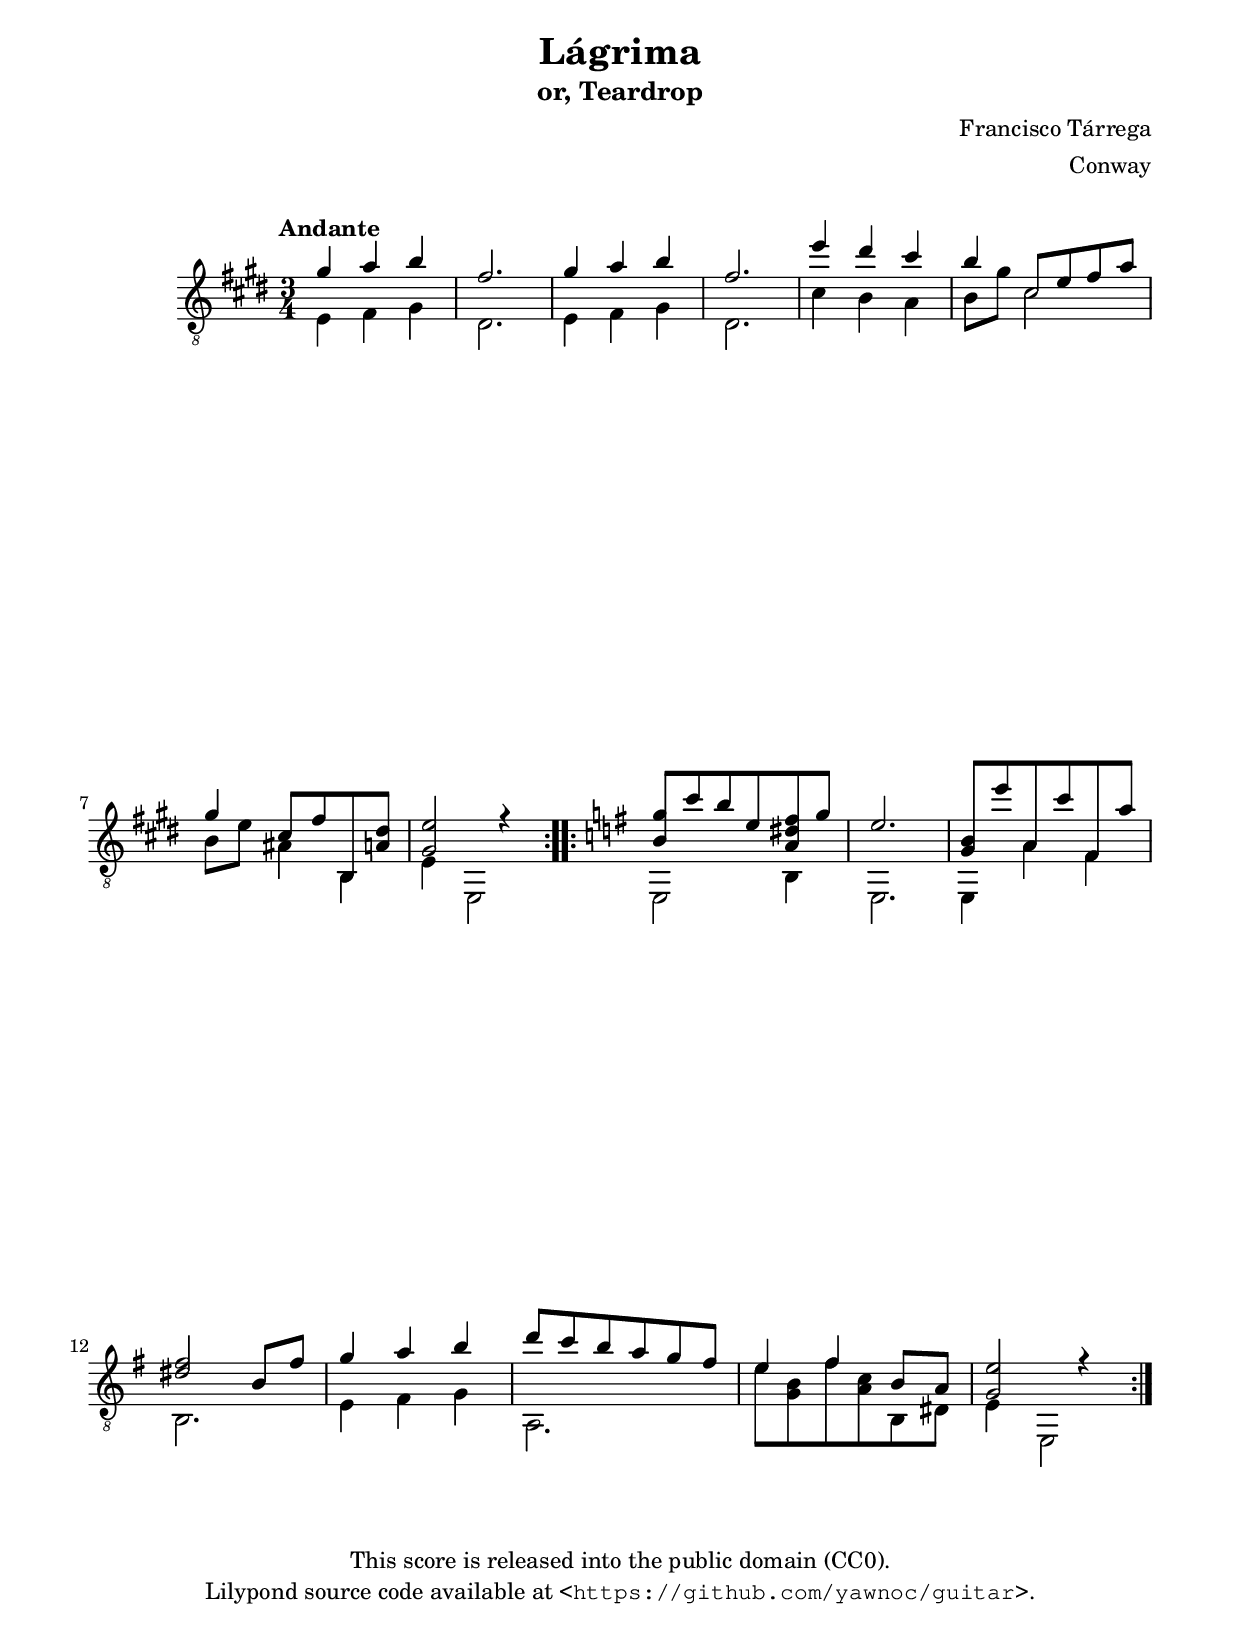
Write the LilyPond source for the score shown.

\version "2.18.2"


%%%%%%%%%%%%%%%%%%%%%%%%%%%%%%%%%%%%%%%%%%%%%%%%%%%%%%%%%%%%%%%%
% General
%%%%%%%%%%%%%%%%%%%%%%%%%%%%%%%%%%%%%%%%%%%%%%%%%%%%%%%%%%%%%%%%

\paper {
  top-margin = 1.5\cm
  left-margin = 1.5\cm
  right-margin = 1.5\cm
  bottom-margin = 1.5\cm
  ragged-last-bottom = ##f
  footnote-separator-markup = \markup { \vspace #1.5 }
}

globalSettings = {
  \accidentalStyle modern
  \compressFullBarRests
  \mergeDifferentlyHeadedOn
  \mergeDifferentlyDottedOn
  \numericTimeSignature
  \pointAndClickOff
  \override TextScript.extra-offset = #'(0 . 0.7)
  \override Score.FootnoteItem.annotation-line = ##f
}

origin-url = "https://github.com/yawnoc/guitar"

\header {
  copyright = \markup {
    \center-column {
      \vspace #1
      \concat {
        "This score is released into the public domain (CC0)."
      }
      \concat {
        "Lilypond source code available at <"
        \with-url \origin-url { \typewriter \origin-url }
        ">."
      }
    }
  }
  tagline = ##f
}

triplet = #(define-music-function
  (parser location music) (ly:music?)
  #{
    \tuplet 3/2 { $music }
  #}
)

tripletDuple = #(define-music-function
  (parser location music) (ly:music?)
  #{
    \tuplet 6/4 { $music }
  #}
)

overrideBeamedStemLengths = #(define-scheme-function
  (parser location lengths) (list?)
  #{
    \override Stem.details.beamed-lengths = $lengths
  #}
)
revertBeamedStemLengths = { \revert Stem.details.beamed-lengths }

overrideBeamVerticalPositions = #(define-scheme-function
  (parser location positions) (pair?)
  #{
    \override Beam.positions = $positions
  #}
)

%%%%%%%%%%%%%%%%%%%%%%%%%%%%%%%%%%%%%%%%%%%%%%%%%%%%%%%%%%%%%%%%
% Semantic bar lines
%%%%%%%%%%%%%%%%%%%%%%%%%%%%%%%%%%%%%%%%%%%%%%%%%%%%%%%%%%%%%%%%

barLineGoto = { \bar "||" }
barLineKeyChange = { \bar "||" }
barLineEnd = { \bar "|." }

%%%%%%%%%%%%%%%%%%%%%%%%%%%%%%%%%%%%%%%%%%%%%%%%%%%%%%%%%%%%%%%%
% Guitar notation
%%%%%%%%%%%%%%%%%%%%%%%%%%%%%%%%%%%%%%%%%%%%%%%%%%%%%%%%%%%%%%%%

stringNumbersAbove = { \set stringNumberOrientations = #'(up) }
stringNumbersBelow = { \set stringNumberOrientations = #'(down) }

fingeringAbove = { \set fingeringOrientations = #'(up) }
fingeringBelow = { \set fingeringOrientations = #'(down) }
fingeringAleft = { \set fingeringOrientations = #'(left) }
fingeringAright = { \set fingeringOrientations = #'(right) }

startGraceMusic = {
  <>(
  \override Fingering.font-size = -6
}
stopGraceMusic = {
  \revert Fingering.font-size
  <>)
}

overrideHorizontalShift = #(define-scheme-function
  (parser location distance) (number?)
  #{
    \override NoteColumn.force-hshift = $distance
  #}
)
revertHorizontalShift = { \revert NoteColumn.force-hshift }

barreSpan = #(define-music-function
  (parser location label offsetPair music)
  (string? (pair? (cons 0 0)) ly:music?)
  (let
    (
      (elements (extract-named-music music '(NoteEvent EventChord)))
    )
    (if
      (pair? elements)
      (let
        (
          (first-element (first elements))
          (last-element (last elements))
        )
        (set!
          (ly:music-property first-element 'articulations)
          (cons
            (make-music 'TextSpanEvent 'span-direction -1)
            (ly:music-property first-element 'articulations)
          )
        )
        (set!
          (ly:music-property last-element 'articulations)
          (cons
            (make-music 'TextSpanEvent 'span-direction 1)
            (ly:music-property last-element 'articulations)
          )
        )
      )
    )
  )
  #{
    \once \override TextSpanner.font-shape = #'upright
    \once \override TextSpanner.style = #'line
    \once \override TextSpanner.extra-offset = #offsetPair
    \once \override TextSpanner.bound-details = #`(
      (left
        (text . ,#{ \markup { \raise #-0.7 { #label \hspace #0.7 }} #})
        (Y . 0)
        (padding . -0.8)
        (attach-dir . -2)
      )
      (right
        (text . ,#{ \markup { \draw-line #'(0 . -1.3) } #}) ;; draw hook
        (Y . 0)
        (padding . -0.5)
        (attach-dir . 2)
      )
    )
    \once \override TextSpanner #'after-line-breaking = #(lambda (grob)
      (let*
        (
          (originalGrob (ly:grob-original grob))
          (splitGrobs (ly:spanner-broken-into originalGrob))
        )
        (if
          (and
            (>= (length splitGrobs) 2)
            (not (eq? (car (last-pair splitGrobs)) grob))
          )
          (begin
            (ly:grob-set-nested-property! grob
              '(bound-details right text)
              #{ \markup { \draw-line #'(0 . 0) } #} ;; suppress draw hook
            )
            (ly:grob-set-property! grob
              'extra-offset
              (cons
                (car offsetPair)
                (+ (cdr offsetPair) 0.7) ;; correction for suppressed hook
              )
            )
            (ly:grob-set-nested-property! grob
              '(bound-details right padding)
              #'-3 ;; increase spanner length
            )
          )
        )
      )
    )
    $music
  #}
)

barre = #(define-scheme-function
  (parser location label) (string?)
  #{
    \markup {
      \center-align {
        \hspace #0.7
        $label
      }
    }
  #}
)

nudgeNextBarre = #(define-scheme-function
  (parser location distance) (number?)
  #{
    \once \override TextScript.X-offset = $distance
  #}
)

position = #(define-scheme-function
  (parser location label) (string?)
  #{
    \markup {
      \center-align {
        \hspace #0.5
        $label
      }
    }
  #}
)

#(define-markup-command
  (markupString layout properties stringNumber) (markup?)
  (interpret-markup layout properties
    #{
      \markup \circle { \bold #stringNumber }
    #}
  )
)

#(define-markup-command
  (resonatesOn layout properties note stringNumber) (markup? markup?)
  (interpret-markup layout properties
    #{
      \markup { #note "resonates on" \markupString #stringNumber }
    #}
  )
)

%%%%%%%%%%%%%%%%%%%%%%%%%%%%%%%%%%%%%%%%%%%%%%%%%%%%%%%%%%%%%%%%
% Goto statements
%%%%%%%%%%%%%%%%%%%%%%%%%%%%%%%%%%%%%%%%%%%%%%%%%%%%%%%%%%%%%%%%

overrideGotoVisibility = {
  \once \override Score.RehearsalMark #'break-visibility = #'#(#t #t #f)
}

makeGotoMark = #(define-scheme-function
  (parser location label) (string?)
  #{
    \mark \markup { \small \italic $label }
  #}
)

simultaneousMarkSeparator = {
  \cadenzaOn
    s1073741824 % stupid, but works
  \cadenzaOff
}

coda = {
  \overrideGotoVisibility
  \mark \markup { \musicglyph #"scripts.coda" }
}

fine = {
  \overrideGotoVisibility
  \makeGotoMark Fine
}

dcAlCoda = {
  \overrideGotoVisibility
  \makeGotoMark "D.C. al Coda"
}

dcAlFine = {
  \overrideGotoVisibility
  \makeGotoMark "D.C. al Fine"
}

toCoda = {
  \overrideGotoVisibility
  \makeGotoMark "to Coda"
}



\header {
  title = "Lágrima"
  subtitle = "or, Teardrop"
  composer = "Francisco Tárrega"
  arranger = "Conway"
}


initialSignatures = {
  \tempo "Andante"
  \clef "treble_8"
  \key e \major
  \time 3/4
}


highVoiceMusic = {
  
  \globalSettings
  \initialSignatures
  
  % Major section
  \barNumberCheck #1
  \repeat volta 2 {
    \relative c'' {
      gis4 a b |
      fis2. |
      gis4 a b |
      fis2. |
      e'4 dis cis |
      b cis,8 e fis a |
      gis4 cis,8 fis b,, <dis' a> |
      <e gis,>2 r4 |
    }
  }
  
  % Minor section
  \barNumberCheck #9
  \key e \minor
  \repeat volta 2 {
    \relative c' {
      <g' b,>8 c b e, <fis dis a> g |
      e2. |
      <b g>8 e' a,, c' fis,, a' |
      <fis dis>2 b,8 fis' |
      g4 a b |
      d8 c b a g fis |
      e4 fis b,8 a |
      <g e'>2 r4 |
    }
  }
  
}


lowVoiceMusic = {
  
  % Major section
  \barNumberCheck #1
  \repeat volta 2 {
    \relative c {
      e4 fis gis |
      dis2. |
      e4 fis gis |
      dis2. |
      cis'4 b a |
      b8 gis' cis,2 |
      b8 e ais,4 b, |
      e4 e,2 |
    }
  }
  
  % Minor section
  \barNumberCheck #9
  \repeat volta 2 {
    \relative c, {
      e2 b'4 |
      e,2. |
      e4 a' fis |
      b,2. |
      e4 fis g |
      a,2. |
      e''8 <b g> fis' <c a> b, dis |
      e4 e,2 |
    }
  }
  
}


allMusic = {
  \initialSignatures
  <<
    << \highVoiceMusic >>
      \\
    << \lowVoiceMusic >>
  >>
}


\score {
  \allMusic
}
